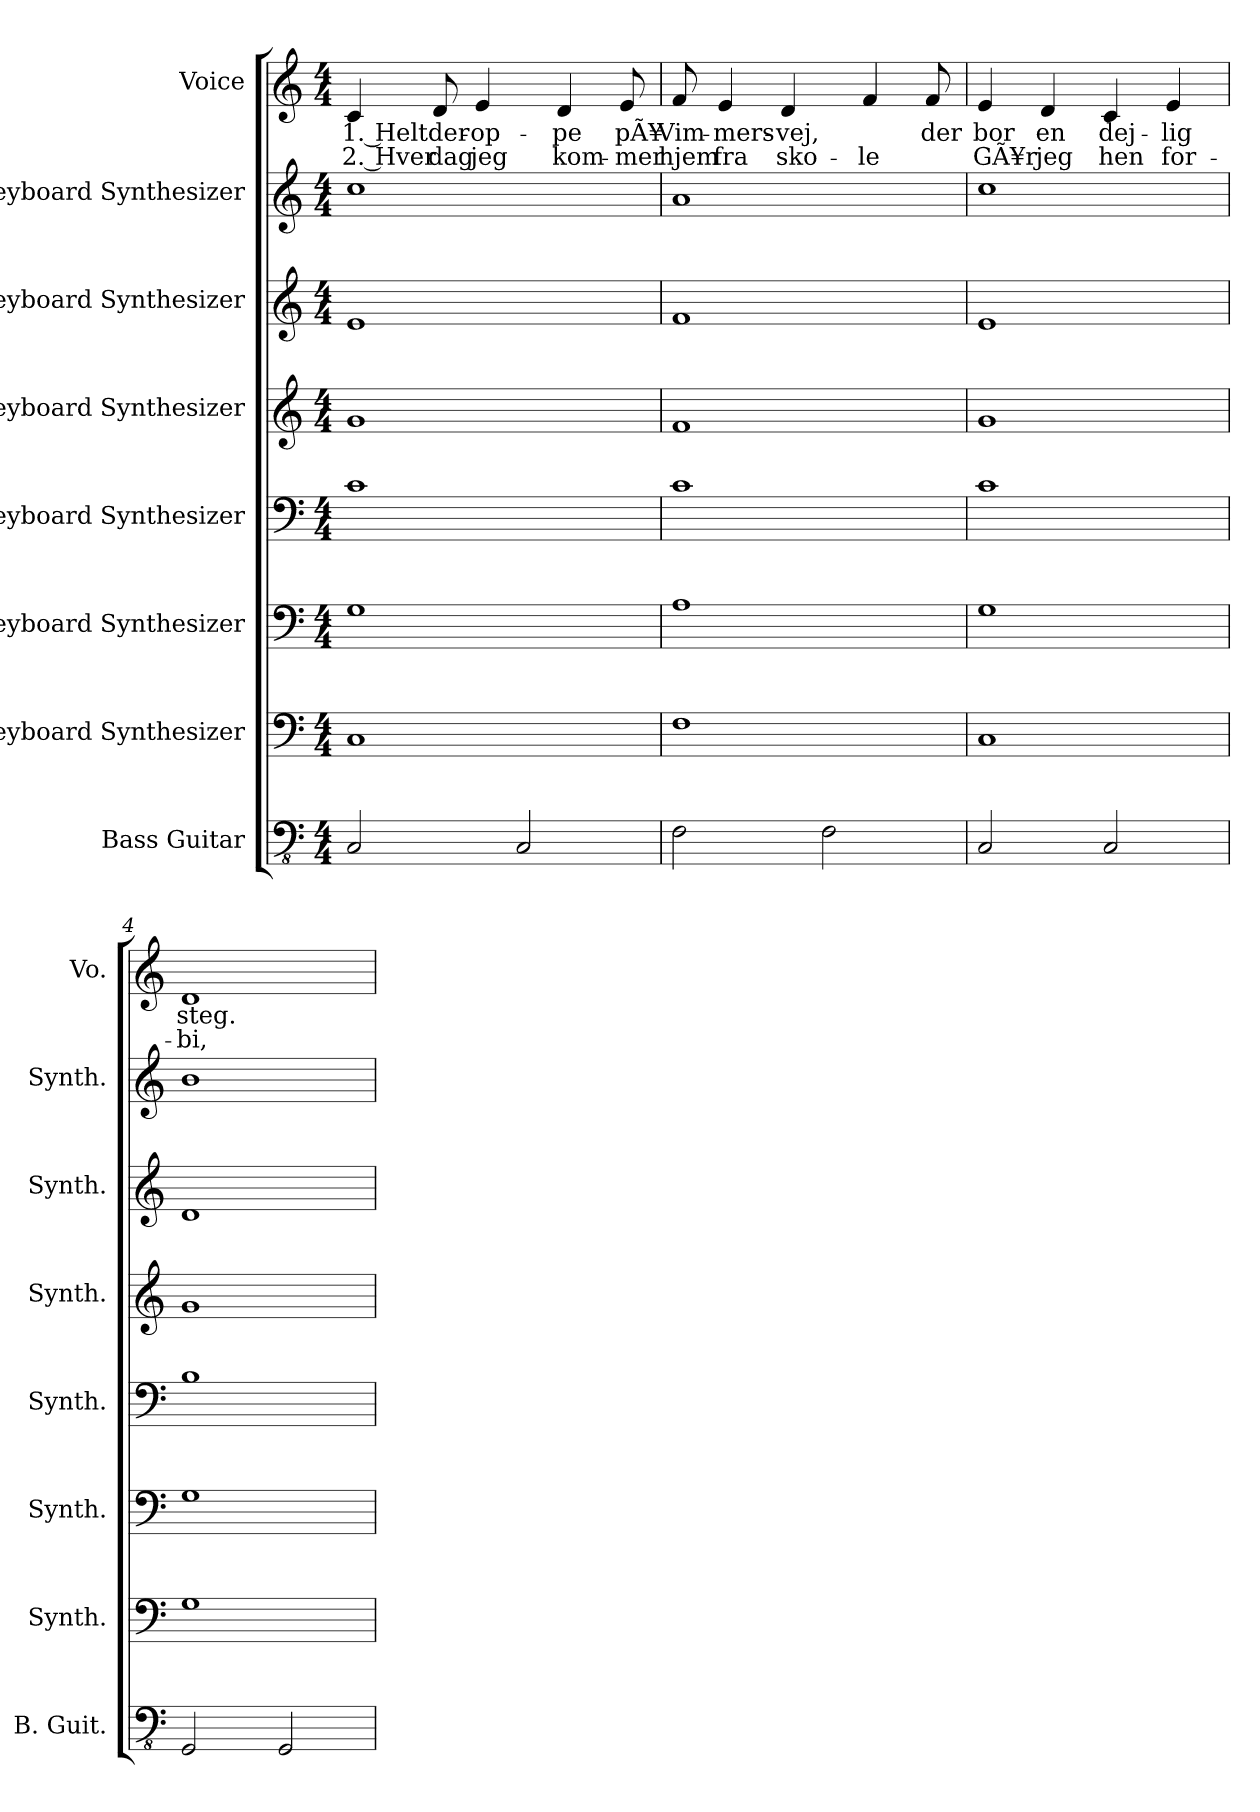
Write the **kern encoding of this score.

**kern	**kern	**kern	**kern	**kern	**kern	**kern	**kern	**text	**text
*part8	*part7	*part6	*part5	*part4	*part3	*part2	*part1	*part1	*part1
*staff8	*staff7	*staff6	*staff5	*staff4	*staff3	*staff2	*staff1	*staff1	*staff1
*I"Bass Guitar	*I"Keyboard Synthesizer	*I"Keyboard Synthesizer	*I"Keyboard Synthesizer	*I"Keyboard Synthesizer	*I"Keyboard Synthesizer	*I"Keyboard Synthesizer	*I"Voice	*	*
*I'B. Guit.	*I'Synth.	*I'Synth.	*I'Synth.	*I'Synth.	*I'Synth.	*I'Synth.	*I'Vo.	*	*
*clefFv4	*clefF4	*clefF4	*clefF4	*clefG2	*clefG2	*clefG2	*clefG2	*	*
*k[]	*k[]	*k[]	*k[]	*k[]	*k[]	*k[]	*k[]	*	*
*M4/4	*M4/4	*M4/4	*M4/4	*M4/4	*M4/4	*M4/4	*M4/4	*	*
=1	=1	=1	=1	=1	=1	=1	=1	=1	=1
!	!	!	!	!	!	!	!	!LO:LY:b	!LO:LY:b
2CC/	1C	1G	1c	1g	1e	1cc	4c/	1. Helt	2. Hver
!	!	!	!	!	!	!	!	!LO:LY:b	!LO:LY:b
.	.	.	.	.	.	.	8d/	der-	dag
!	!	!	!	!	!	!	!	!LO:LY:b	!LO:LY:b
.	.	.	.	.	.	.	4e/	-op-	jeg
2CC/	.	.	.	.	.	.	.	.	.
!	!	!	!	!	!	!	!	!LO:LY:b	!LO:LY:b
.	.	.	.	.	.	.	4d/	-pe	kom-
!	!	!	!	!	!	!	!	!LO:LY:b	!LO:LY:b
.	.	.	.	.	.	.	8e/	pÃ¥	-mer
=2	=2	=2	=2	=2	=2	=2	=2	=2	=2
!	!	!	!	!	!	!	!	!LO:LY:b	!LO:LY:b
2FF\	1F	1A	1c	1f	1f	1a	8f/	Vim-	hjem
!	!	!	!	!	!	!	!	!LO:LY:b	!LO:LY:b
.	.	.	.	.	.	.	4e/	-mers-	fra
!	!	!	!	!	!	!	!	!LO:LY:b	!LO:LY:b
.	.	.	.	.	.	.	4d/	-vej,	sko-
2FF\	.	.	.	.	.	.	.	.	.
!	!	!	!	!	!	!	!	!	!LO:LY:b
.	.	.	.	.	.	.	4f/	.	-le
!	!	!	!	!	!	!	!	!LO:LY:b	!
.	.	.	.	.	.	.	8f/	der	.
=3	=3	=3	=3	=3	=3	=3	=3	=3	=3
!	!	!	!	!	!	!	!	!LO:LY:b	!LO:LY:b
2CC/	1C	1G	1c	1g	1e	1cc	4e/	bor	GÃ¥r
!	!	!	!	!	!	!	!	!LO:LY:b	!LO:LY:b
.	.	.	.	.	.	.	4d/	en	jeg
!	!	!	!	!	!	!	!	!LO:LY:b	!LO:LY:b
2CC/	.	.	.	.	.	.	4c/	dej-	hen
!	!	!	!	!	!	!	!	!LO:LY:b	!LO:LY:b
.	.	.	.	.	.	.	4e/	-lig	for-
=4	=4	=4	=4	=4	=4	=4	=4	=4	=4
!	!	!	!	!	!	!	!	!LO:LY:b	!LO:LY:b
2GGG/	1G	1G	1B	1g	1d	1b	1d	steg.	-bi,
2GGG/	.	.	.	.	.	.	.	.	.
=	=	=	=	=	=	=	=	=	=
*-	*-	*-	*-	*-	*-	*-	*-	*-	*-
